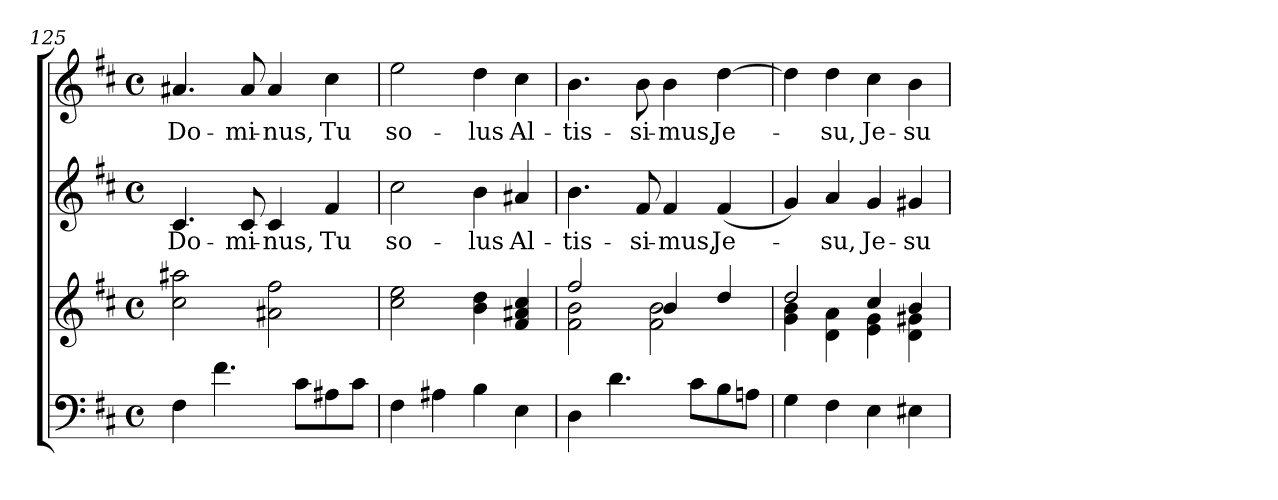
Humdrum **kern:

**kern	**kern	**kern	**text	**kern	**text
*part3	*part3	*part2	*part2	*part1	*part1
*staff4	*staff3	*staff2	*staff2	*staff1	*staff1
!!LO:PB:g=z
*clefF4	*clefG2	*clefG2	*	*clefG2	*
*ITrd1c2	*ITrd1c2	*ITrd1c2	*	*ITrd1c2	*
*k[]	*k[]	*k[]	*	*k[]	*
*C:	*C:	*C:	*	*C:	*
*M4/4	*M4/4	*M4/4	*	*M4/4	*
*met(c)	*met(c)	*met(c)	*	*met(c)	*
=125	=125	=125	=125	=125	=125
!	!	!	!LO:LY:b	!	!LO:LY:b
4E\	2b\ 2gg#X\	4.B/	Do-	4.g#X/	Do-
4.e\	.	.	.	.	.
!	!	!	!LO:LY:b	!	!LO:LY:b
.	.	8B/	-mi-	8g#/	-mi-
!	!	!	!LO:LY:b	!	!LO:LY:b
.	2g#X\ 2ee\	4B/	-nus,	4g#/	-nus,
8B\L	.	.	.	.	.
!	!	!	!LO:LY:b	!	!LO:LY:b
8G#X\	.	4e/	Tu	4b\	Tu
8B\J	.	.	.	.	.
=126	=126	=126	=126	=126	=126
!	!	!	!LO:LY:b	!	!LO:LY:b
4E\	2b\ 2dd\	2b\	so-	2dd\	so-
4G#X\	.	.	.	.	.
!	!	!	!LO:LY:b	!	!LO:LY:b
4A\	4a\ 4cc\	4a\	-lus	4cc\	-lus
!	!	!	!LO:LY:b	!	!LO:LY:b
4D\	4e/ 4g#X/ 4b/	4g#X/	Al-	4b\	Al-
=127	=127	=127	=127	=127	=127
*	*^	*	*	*	*
!	!	!	!	!LO:LY:b	!	!LO:LY:b
4C\	2ee/	2e\ 2a\	4.a\	-tis-	4.a\	-tis-
4.c\	.	.	.	.	.	.
!	!	!	!	!LO:LY:b	!	!LO:LY:b
.	.	.	8e/	-si-	8a\	-si-
!	!	!	!	!LO:LY:b	!	!LO:LY:b
.	4a/	2e\ 2a\	4e/	-mus,	4a\	-mus,
8B\L	.	.	.	.	.	.
!	!	!	!	!LO:LY:b	!	!LO:LY:b
8A\	4cc/	.	(<4e/	Je-	[4cc\	Je-
8Gn\J	.	.	.	.	.	.
=128	=128	=128	=128	=128	=128	=128
4F\	2cc/	4f\ 4a\	4f/)	.	4cc\]	.
!	!	!	!	!LO:LY:b	!	!LO:LY:b
4E\	.	4c\ 4g\	4g/	-su,	4cc\	-su,
!	!	!	!	!LO:LY:b	!	!LO:LY:b
4D\	4b/	4d\ 4f\	4f/	Je-	4b\	Je-
!	!	!	!	!LO:LY:b	!	!LO:LY:b
4D#X\	4a/	4c\ 4f#X\	4f#X/	-su	4a\	-su
*	*v	*v	*	*	*	*
=	=	=	=	=	=
*-	*-	*-	*-	*-	*-
